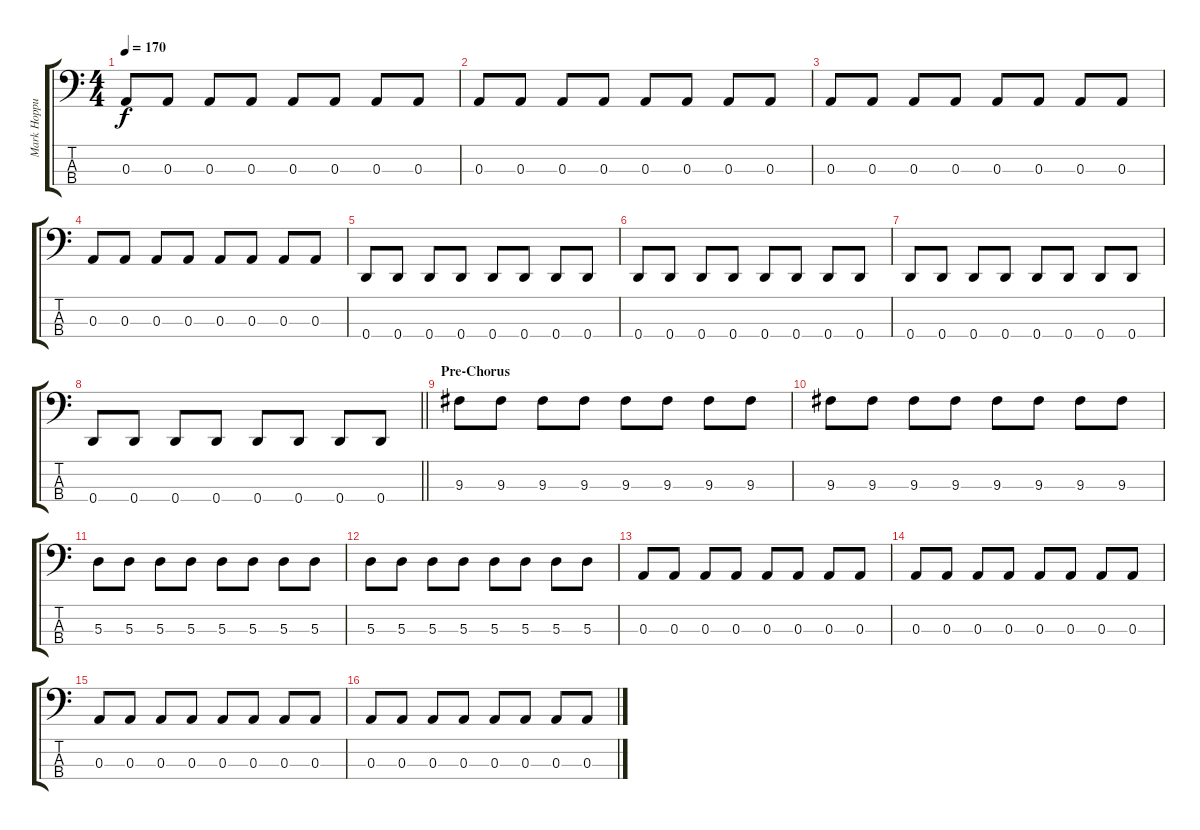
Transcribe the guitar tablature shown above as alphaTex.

\track ("Mark Hoppus - Bass" "Mark Hoppu") {instrument electricbasspick}
\staff {score tabs}
\tuning (G2 D2 A1 D1) {hide}
\ts (4 4)
\tempo 170
\clef f4
\ks c
0.3.8{dy f} 0.3.8 0.3.8 0.3.8 0.3.8 0.3.8 0.3.8 0.3.8 |
0.3.8 0.3.8 0.3.8 0.3.8 0.3.8 0.3.8 0.3.8 0.3.8 |
0.3.8 0.3.8 0.3.8 0.3.8 0.3.8 0.3.8 0.3.8 0.3.8 |
0.3.8 0.3.8 0.3.8 0.3.8 0.3.8 0.3.8 0.3.8 0.3.8 |
0.4.8 0.4.8 0.4.8 0.4.8 0.4.8 0.4.8 0.4.8 0.4.8 |
0.4.8 0.4.8 0.4.8 0.4.8 0.4.8 0.4.8 0.4.8 0.4.8 |
0.4.8 0.4.8 0.4.8 0.4.8 0.4.8 0.4.8 0.4.8 0.4.8 |
\barLineRight lightlight
0.4.8 0.4.8 0.4.8 0.4.8 0.4.8 0.4.8 0.4.8 0.4.8 |
\section ("" "Pre-Chorus")
9.3.8 9.3.8 9.3.8 9.3.8 9.3.8 9.3.8 9.3.8 9.3.8 |
9.3.8 9.3.8 9.3.8 9.3.8 9.3.8 9.3.8 9.3.8 9.3.8 |
5.3.8 5.3.8 5.3.8 5.3.8 5.3.8 5.3.8 5.3.8 5.3.8 |
5.3.8 5.3.8 5.3.8 5.3.8 5.3.8 5.3.8 5.3.8 5.3.8 |
0.3.8 0.3.8 0.3.8 0.3.8 0.3.8 0.3.8 0.3.8 0.3.8 |
0.3.8 0.3.8 0.3.8 0.3.8 0.3.8 0.3.8 0.3.8 0.3.8 |
0.3.8 0.3.8 0.3.8 0.3.8 0.3.8 0.3.8 0.3.8 0.3.8 |
0.3.8 0.3.8 0.3.8 0.3.8 0.3.8 0.3.8 0.3.8 0.3.8
